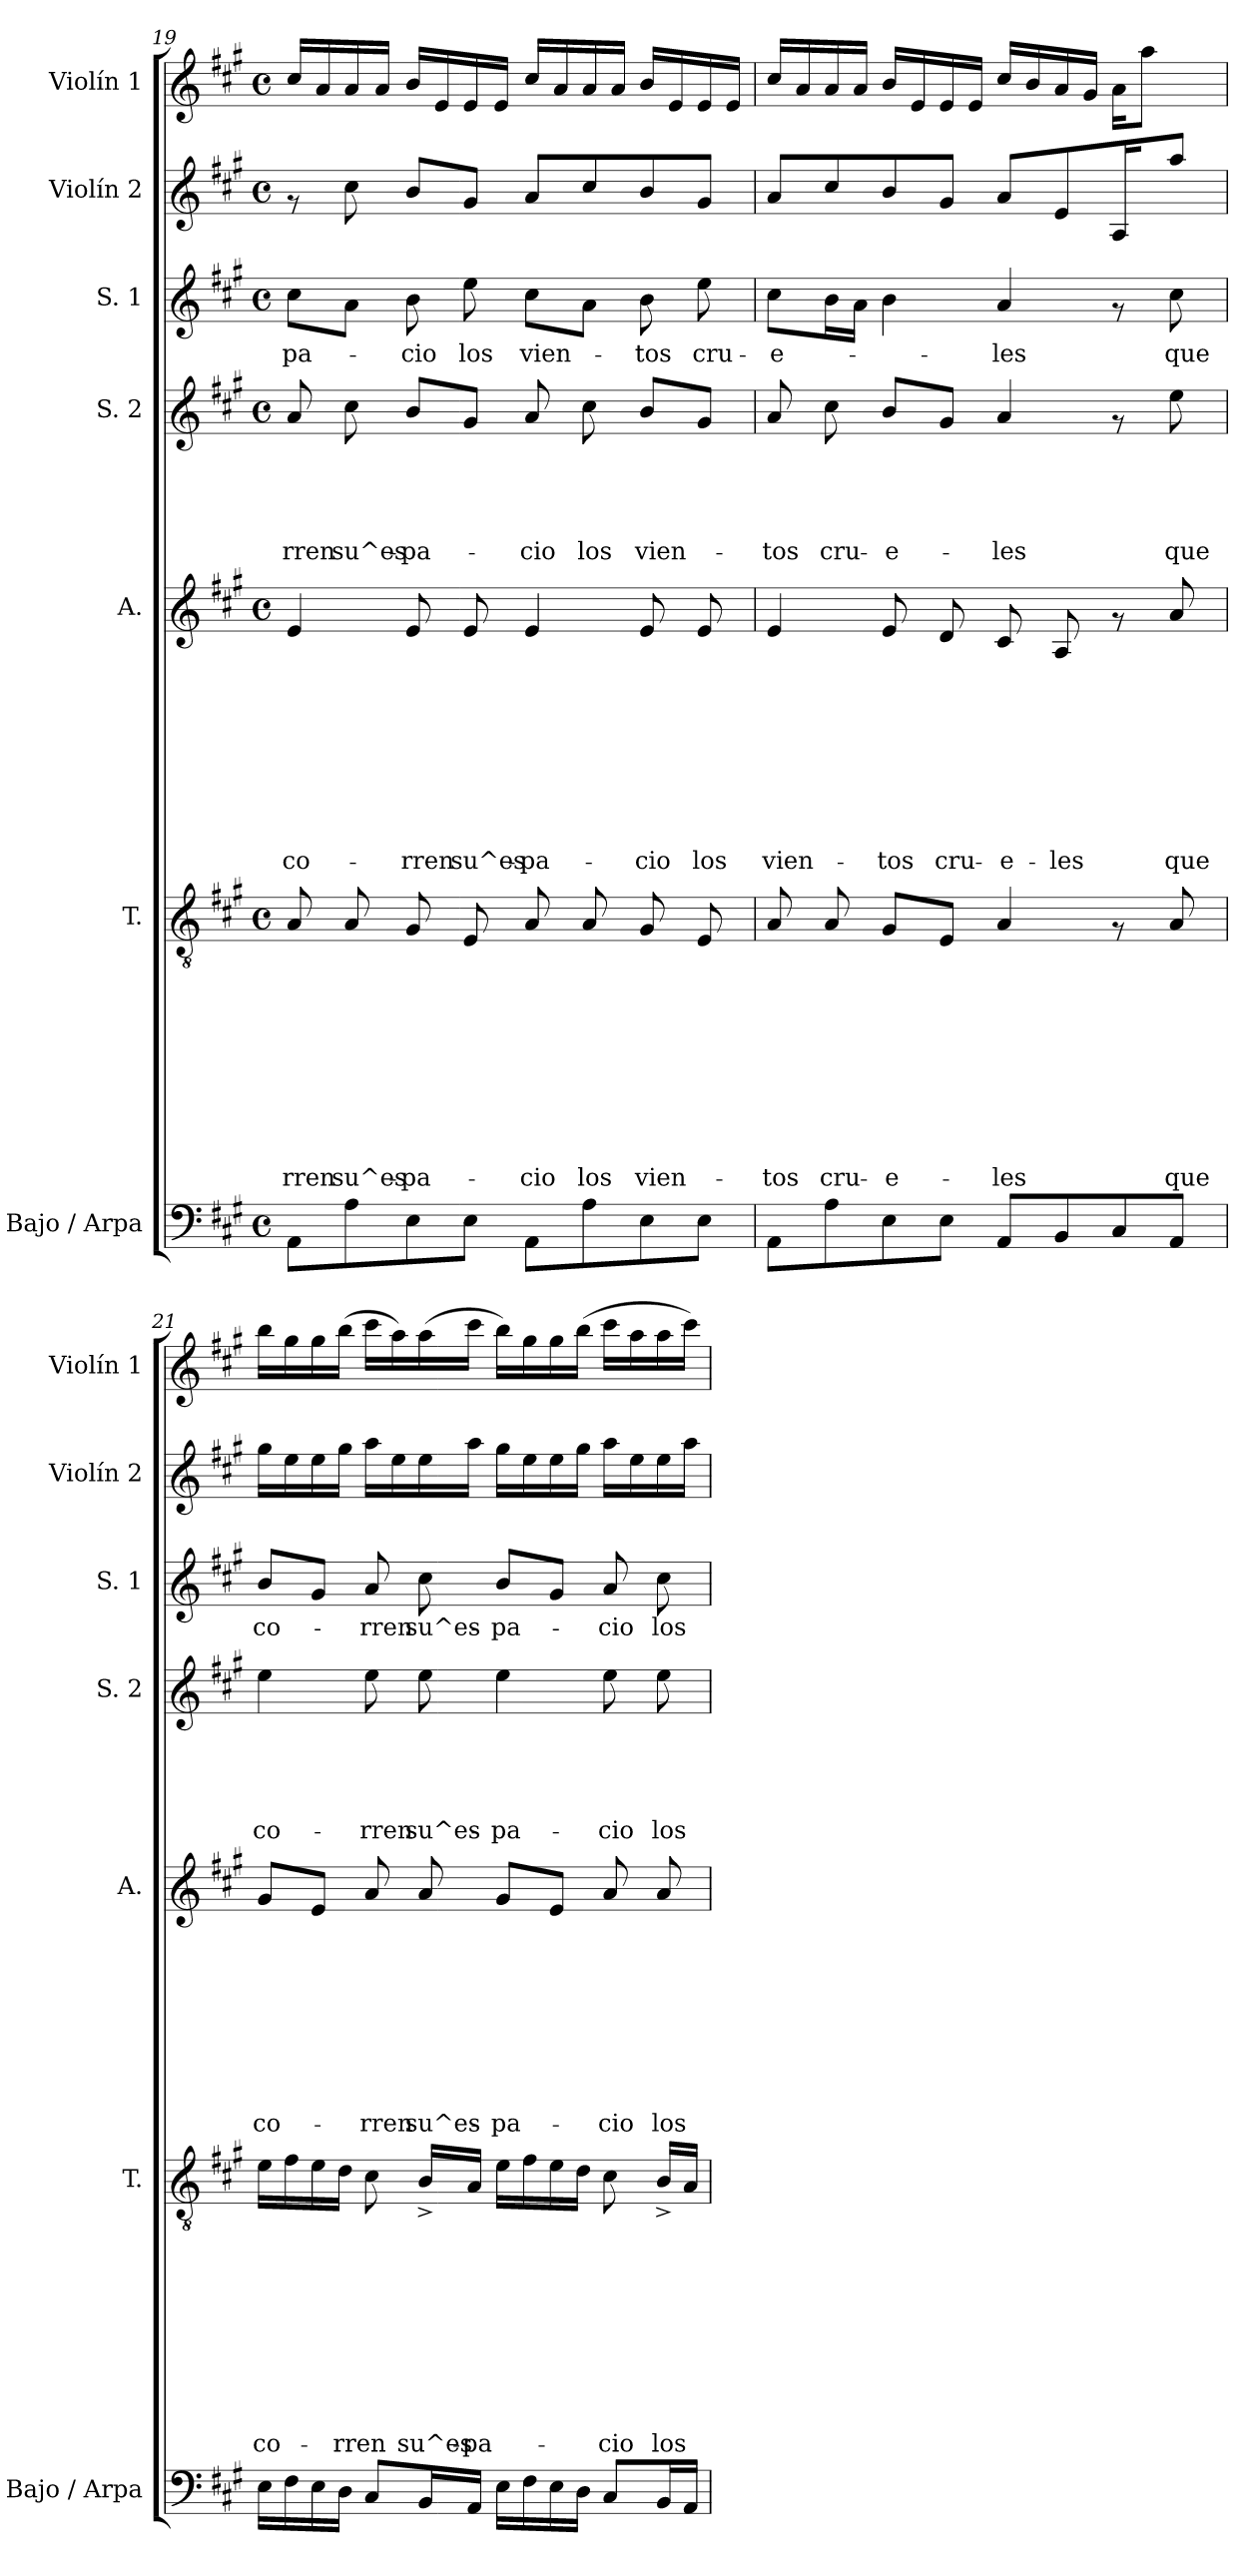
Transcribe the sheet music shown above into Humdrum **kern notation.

**kern	**kern	**text	**text	**text	**text	**text	**text	**text	**text	**text	**text	**kern	**text	**text	**text	**text	**text	**text	**text	**text	**text	**kern	**text	**text	**text	**text	**text	**kern	**text	**kern	**kern
*part7	*part6	*part6	*part6	*part6	*part6	*part6	*part6	*part6	*part6	*part6	*part6	*part5	*part5	*part5	*part5	*part5	*part5	*part5	*part5	*part5	*part5	*part4	*part4	*part4	*part4	*part4	*part4	*part3	*part3	*part2	*part1
*staff7	*staff6	*staff6	*staff6	*staff6	*staff6	*staff6	*staff6	*staff6	*staff6	*staff6	*staff6	*staff5	*staff5	*staff5	*staff5	*staff5	*staff5	*staff5	*staff5	*staff5	*staff5	*staff4	*staff4	*staff4	*staff4	*staff4	*staff4	*staff3	*staff3	*staff2	*staff1
*I"Bajo / Arpa	*I"T.	*	*	*	*	*	*	*	*	*	*	*I"A.	*	*	*	*	*	*	*	*	*	*I"S. 2	*	*	*	*	*	*I"S. 1	*	*I"Violín 2	*I"Violín 1
*I'Bajo / Arpa	*I'T.	*	*	*	*	*	*	*	*	*	*	*I'A.	*	*	*	*	*	*	*	*	*	*I'S. 2	*	*	*	*	*	*I'S. 1	*	*I'Violín 2	*I'Violín 1
!!LO:PB:g=z
*clefF4	*clefGv2	*	*	*	*	*	*	*	*	*	*	*clefG2	*	*	*	*	*	*	*	*	*	*clefG2	*	*	*	*	*	*clefG2	*	*clefG2	*clefG2
*k[f#c#g#]	*k[f#c#g#]	*	*	*	*	*	*	*	*	*	*	*k[f#c#g#]	*	*	*	*	*	*	*	*	*	*k[f#c#g#]	*	*	*	*	*	*k[f#c#g#]	*	*k[f#c#g#]	*k[f#c#g#]
*A:	*A:	*	*	*	*	*	*	*	*	*	*	*A:	*	*	*	*	*	*	*	*	*	*A:	*	*	*	*	*	*A:	*	*A:	*A:
*M4/4	*M4/4	*	*	*	*	*	*	*	*	*	*	*M4/4	*	*	*	*	*	*	*	*	*	*M4/4	*	*	*	*	*	*M4/4	*	*M4/4	*M4/4
*met(c)	*met(c)	*	*	*	*	*	*	*	*	*	*	*met(c)	*	*	*	*	*	*	*	*	*	*met(c)	*	*	*	*	*	*met(c)	*	*met(c)	*met(c)
=19	=19	=19	=19	=19	=19	=19	=19	=19	=19	=19	=19	=19	=19	=19	=19	=19	=19	=19	=19	=19	=19	=19	=19	=19	=19	=19	=19	=19	=19	=19	=19
!	!	!	!	!	!	!	!	!	!	!	!LO:LY:b	!	!	!	!	!	!	!	!	!	!LO:LY:b	!	!	!	!	!	!LO:LY:b	!	!LO:LY:b	!	!
8AA\L	8A/	.	.	.	.	.	.	.	.	.	-rren	4e/	.	.	.	.	.	.	.	.	co-	8a/	.	.	.	.	-rren	8cc#\L	-pa-	8rf	16cc#/LL
.	.	.	.	.	.	.	.	.	.	.	.	.	.	.	.	.	.	.	.	.	.	.	.	.	.	.	.	.	.	.	16a/
!	!	!	!	!	!	!	!	!	!	!	!LO:LY:b	!	!	!	!	!	!	!	!	!	!	!	!	!	!	!	!LO:LY:b	!	!	!	!
8A\	8A/	.	.	.	.	.	.	.	.	.	su^es-	.	.	.	.	.	.	.	.	.	.	8cc#\	.	.	.	.	su^es-	8a\J	.	8cc#\	16a/
.	.	.	.	.	.	.	.	.	.	.	.	.	.	.	.	.	.	.	.	.	.	.	.	.	.	.	.	.	.	.	16a/JJ
!	!	!	!	!	!	!	!	!	!	!	!LO:LY:b	!	!	!	!	!	!	!	!	!	!LO:LY:b	!	!	!	!	!	!LO:LY:b	!	!LO:LY:b	!	!
8E\	8G#/	.	.	.	.	.	.	.	.	.	-pa-	8e/	.	.	.	.	.	.	.	.	-rren	8b/L	.	.	.	.	-pa-	8b\	-cio	8b/L	16b/LL
.	.	.	.	.	.	.	.	.	.	.	.	.	.	.	.	.	.	.	.	.	.	.	.	.	.	.	.	.	.	.	16e/
!	!	!	!	!	!	!	!	!	!	!	!	!	!	!	!	!	!	!	!	!	!LO:LY:b	!	!	!	!	!	!	!	!LO:LY:b	!	!
8E\J	8E/	.	.	.	.	.	.	.	.	.	.	8e/	.	.	.	.	.	.	.	.	su^es-	8g#/J	.	.	.	.	.	8ee\	los	8g#/J	16e/
.	.	.	.	.	.	.	.	.	.	.	.	.	.	.	.	.	.	.	.	.	.	.	.	.	.	.	.	.	.	.	16e/JJ
!	!	!	!	!	!	!	!	!	!	!	!LO:LY:b	!	!	!	!	!	!	!	!	!	!LO:LY:b	!	!	!	!	!	!LO:LY:b	!	!LO:LY:b	!	!
8AA\L	8A/	.	.	.	.	.	.	.	.	.	-cio	4e/	.	.	.	.	.	.	.	.	-pa-	8a/	.	.	.	.	-cio	8cc#\L	vien-	8a/L	16cc#/LL
.	.	.	.	.	.	.	.	.	.	.	.	.	.	.	.	.	.	.	.	.	.	.	.	.	.	.	.	.	.	.	16a/
!	!	!	!	!	!	!	!	!	!	!	!LO:LY:b	!	!	!	!	!	!	!	!	!	!	!	!	!	!	!	!LO:LY:b	!	!	!	!
8A\	8A/	.	.	.	.	.	.	.	.	.	los	.	.	.	.	.	.	.	.	.	.	8cc#\	.	.	.	.	los	8a\J	.	8cc#/	16a/
.	.	.	.	.	.	.	.	.	.	.	.	.	.	.	.	.	.	.	.	.	.	.	.	.	.	.	.	.	.	.	16a/JJ
!	!	!	!	!	!	!	!	!	!	!	!LO:LY:b	!	!	!	!	!	!	!	!	!	!LO:LY:b	!	!	!	!	!	!LO:LY:b	!	!LO:LY:b	!	!
8E\	8G#/	.	.	.	.	.	.	.	.	.	vien-	8e/	.	.	.	.	.	.	.	.	-cio	8b/L	.	.	.	.	vien-	8b\	-tos	8b/	16b/LL
.	.	.	.	.	.	.	.	.	.	.	.	.	.	.	.	.	.	.	.	.	.	.	.	.	.	.	.	.	.	.	16e/
!	!	!	!	!	!	!	!	!	!	!	!	!	!	!	!	!	!	!	!	!	!LO:LY:b	!	!	!	!	!	!	!	!LO:LY:b	!	!
8E\J	8E/	.	.	.	.	.	.	.	.	.	.	8e/	.	.	.	.	.	.	.	.	los	8g#/J	.	.	.	.	.	8ee\	cru-	8g#/J	16e/
.	.	.	.	.	.	.	.	.	.	.	.	.	.	.	.	.	.	.	.	.	.	.	.	.	.	.	.	.	.	.	16e/JJ
=20	=20	=20	=20	=20	=20	=20	=20	=20	=20	=20	=20	=20	=20	=20	=20	=20	=20	=20	=20	=20	=20	=20	=20	=20	=20	=20	=20	=20	=20	=20	=20
!	!	!	!	!	!	!	!	!	!	!	!LO:LY:b	!	!	!	!	!	!	!	!	!	!LO:LY:b	!	!	!	!	!	!LO:LY:b	!	!LO:LY:b	!	!
8AA\L	8A/	.	.	.	.	.	.	.	.	.	-tos	4e/	.	.	.	.	.	.	.	.	vien-	8a/	.	.	.	.	-tos	8cc#\L	-e-	8a/L	16cc#/LL
.	.	.	.	.	.	.	.	.	.	.	.	.	.	.	.	.	.	.	.	.	.	.	.	.	.	.	.	.	.	.	16a/
!	!	!	!	!	!	!	!	!	!	!	!LO:LY:b	!	!	!	!	!	!	!	!	!	!	!	!	!	!	!	!LO:LY:b	!	!	!	!
8A\	8A/	.	.	.	.	.	.	.	.	.	cru-	.	.	.	.	.	.	.	.	.	.	8cc#\	.	.	.	.	cru-	16b\L	.	8cc#/	16a/
.	.	.	.	.	.	.	.	.	.	.	.	.	.	.	.	.	.	.	.	.	.	.	.	.	.	.	.	16a\JJ	.	.	16a/JJ
!	!	!	!	!	!	!	!	!	!	!	!LO:LY:b	!	!	!	!	!	!	!	!	!	!LO:LY:b	!	!	!	!	!	!LO:LY:b	!	!	!	!
8E\	8G#/L	.	.	.	.	.	.	.	.	.	-e-	8e/	.	.	.	.	.	.	.	.	-tos	8b/L	.	.	.	.	-e-	4b\	.	8b/	16b/LL
.	.	.	.	.	.	.	.	.	.	.	.	.	.	.	.	.	.	.	.	.	.	.	.	.	.	.	.	.	.	.	16e/
!	!	!	!	!	!	!	!	!	!	!	!	!	!	!	!	!	!	!	!	!	!LO:LY:b	!	!	!	!	!	!	!	!	!	!
8E\J	8E/J	.	.	.	.	.	.	.	.	.	.	8d/	.	.	.	.	.	.	.	.	cru-	8g#/J	.	.	.	.	.	.	.	8g#/J	16e/
.	.	.	.	.	.	.	.	.	.	.	.	.	.	.	.	.	.	.	.	.	.	.	.	.	.	.	.	.	.	.	16e/JJ
!	!	!	!	!	!	!	!	!	!	!	!LO:LY:b	!	!	!	!	!	!	!	!	!	!LO:LY:b	!	!	!	!	!	!LO:LY:b	!	!LO:LY:b	!	!
8AA/L	4A/	.	.	.	.	.	.	.	.	.	-les	8c#/	.	.	.	.	.	.	.	.	-e-	4a/	.	.	.	.	-les	4a/	-les	8a/L	16cc#/LL
.	.	.	.	.	.	.	.	.	.	.	.	.	.	.	.	.	.	.	.	.	.	.	.	.	.	.	.	.	.	.	16b/
!	!	!	!	!	!	!	!	!	!	!	!	!	!	!	!	!	!	!	!	!	!LO:LY:b	!	!	!	!	!	!	!	!	!	!
8BB/	.	.	.	.	.	.	.	.	.	.	.	8A/	.	.	.	.	.	.	.	.	-les	.	.	.	.	.	.	.	.	8e/	16a/
.	.	.	.	.	.	.	.	.	.	.	.	.	.	.	.	.	.	.	.	.	.	.	.	.	.	.	.	.	.	.	16g#/JJ
8C#/	8rF	.	.	.	.	.	.	.	.	.	.	8rf	.	.	.	.	.	.	.	.	.	8rf	.	.	.	.	.	8rf	.	16A/k	16a\KL
.	.	.	.	.	.	.	.	.	.	.	.	.	.	.	.	.	.	.	.	.	.	.	.	.	.	.	.	.	.	16ryy	8aa\J
!	!	!	!	!	!	!	!	!	!	!	!LO:LY:b	!	!	!	!	!	!	!	!	!	!LO:LY:b	!	!	!	!	!	!LO:LY:b	!	!LO:LY:b	!	!
8AA/J	8A/	.	.	.	.	.	.	.	.	.	que	8a/	.	.	.	.	.	.	.	.	que	8ee\	.	.	.	.	que	8cc#\	que	8aa/J	.
.	.	.	.	.	.	.	.	.	.	.	.	.	.	.	.	.	.	.	.	.	.	.	.	.	.	.	.	.	.	.	16ryy
=21	=21	=21	=21	=21	=21	=21	=21	=21	=21	=21	=21	=21	=21	=21	=21	=21	=21	=21	=21	=21	=21	=21	=21	=21	=21	=21	=21	=21	=21	=21	=21
!	!	!	!	!	!	!	!	!	!	!	!LO:LY:b	!	!	!	!	!	!	!	!	!	!LO:LY:b	!	!	!	!	!	!LO:LY:b	!	!LO:LY:b	!	!
16E\LL	16e\LL	.	.	.	.	.	.	.	.	.	co-	8g#/L	.	.	.	.	.	.	.	.	co-	4ee\	.	.	.	.	co-	8b/L	co-	16gg#\LL	16bb\LL
16F#\	16f#\	.	.	.	.	.	.	.	.	.	.	.	.	.	.	.	.	.	.	.	.	.	.	.	.	.	.	.	.	16ee\	16gg#\
16E\	16e\	.	.	.	.	.	.	.	.	.	.	8e/J	.	.	.	.	.	.	.	.	.	.	.	.	.	.	.	8g#/J	.	16ee\	16gg#\
!	!	!	!	!	!	!	!	!	!	!	!LO:LY:b	!	!	!	!	!	!	!	!	!	!	!	!	!	!	!	!	!	!	!	!
16D\JJ	16d\JJ	.	.	.	.	.	.	.	.	.	-rren	.	.	.	.	.	.	.	.	.	.	.	.	.	.	.	.	.	.	16gg#\JJ	(<16bb\JJ
!	!	!	!	!	!	!	!	!	!	!	!	!	!	!	!	!	!	!	!	!	!LO:LY:b	!	!	!	!	!	!LO:LY:b	!	!LO:LY:b	!	!
8C#/L	8c#\	.	.	.	.	.	.	.	.	.	.	8a/	.	.	.	.	.	.	.	.	-rren	8ee\	.	.	.	.	-rren	8a/	-rren	16aa\LL	16ccc#\LL
.	.	.	.	.	.	.	.	.	.	.	.	.	.	.	.	.	.	.	.	.	.	.	.	.	.	.	.	.	.	16ee\	16aa\)
!	!	!	!	!	!	!	!	!	!	!	!LO:LY:b	!	!	!	!	!	!	!	!	!	!LO:LY:b	!	!	!	!	!	!LO:LY:b	!	!LO:LY:b	!	!
16BB/L	16B^</LL	.	.	.	.	.	.	.	.	.	su^es-	8a/	.	.	.	.	.	.	.	.	su^es-	8ee\	.	.	.	.	su^es-	8cc#\	su^es-	16ee\	(>16aa\
!	!	!	!	!	!	!	!	!	!	!	!LO:LY:b	!	!	!	!	!	!	!	!	!	!	!	!	!	!	!	!	!	!	!	!
16AA/JJ	16A/JJ	.	.	.	.	.	.	.	.	.	-pa-	.	.	.	.	.	.	.	.	.	.	.	.	.	.	.	.	.	.	16aa\JJ	16ccc#\JJ
!	!	!	!	!	!	!	!	!	!	!	!	!	!	!	!	!	!	!	!	!	!LO:LY:b	!	!	!	!	!	!LO:LY:b	!	!LO:LY:b	!	!
16E\LL	16e\LL	.	.	.	.	.	.	.	.	.	.	8g#/L	.	.	.	.	.	.	.	.	-pa-	4ee\	.	.	.	.	-pa-	8b/L	-pa-	16gg#\LL	16bb\LL)
16F#\	16f#\	.	.	.	.	.	.	.	.	.	.	.	.	.	.	.	.	.	.	.	.	.	.	.	.	.	.	.	.	16ee\	16gg#\
16E\	16e\	.	.	.	.	.	.	.	.	.	.	8e/J	.	.	.	.	.	.	.	.	.	.	.	.	.	.	.	8g#/J	.	16ee\	16gg#\
16D\JJ	16d\JJ	.	.	.	.	.	.	.	.	.	.	.	.	.	.	.	.	.	.	.	.	.	.	.	.	.	.	.	.	16gg#\JJ	(<16bb\JJ
!	!	!	!	!	!	!	!	!	!	!	!LO:LY:b	!	!	!	!	!	!	!	!	!	!LO:LY:b	!	!	!	!	!	!LO:LY:b	!	!LO:LY:b	!	!
8C#/L	8c#\	.	.	.	.	.	.	.	.	.	-cio	8a/	.	.	.	.	.	.	.	.	-cio	8ee\	.	.	.	.	-cio	8a/	-cio	16aa\LL	16ccc#\LL
.	.	.	.	.	.	.	.	.	.	.	.	.	.	.	.	.	.	.	.	.	.	.	.	.	.	.	.	.	.	16ee\	16aa\
!	!	!	!	!	!	!	!	!	!	!	!LO:LY:b	!	!	!	!	!	!	!	!	!	!LO:LY:b	!	!	!	!	!	!LO:LY:b	!	!LO:LY:b	!	!
16BB/L	16B^</LL	.	.	.	.	.	.	.	.	.	los	8a/	.	.	.	.	.	.	.	.	los	8ee\	.	.	.	.	los	8cc#\	los	16ee\	16aa\
16AA/JJ	16A/JJ	.	.	.	.	.	.	.	.	.	.	.	.	.	.	.	.	.	.	.	.	.	.	.	.	.	.	.	.	16aa\JJ	16ccc#\JJ)
=	=	=	=	=	=	=	=	=	=	=	=	=	=	=	=	=	=	=	=	=	=	=	=	=	=	=	=	=	=	=	=
*-	*-	*-	*-	*-	*-	*-	*-	*-	*-	*-	*-	*-	*-	*-	*-	*-	*-	*-	*-	*-	*-	*-	*-	*-	*-	*-	*-	*-	*-	*-	*-
